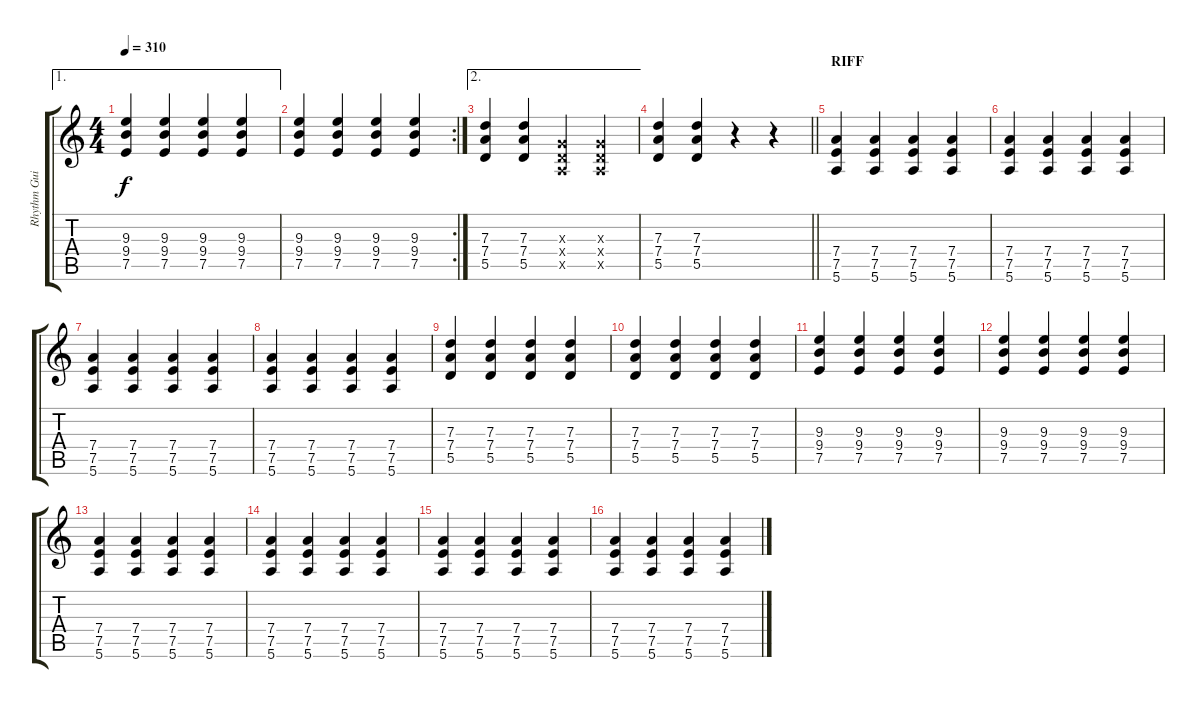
\track ("Rhythm Guitar" "Rhythm Gui") {instrument overdrivenguitar}
\staff {score tabs}
\tuning (E4 B3 G3 D3 A2 E2) {hide}
\ae 1
\ts (4 4)
\tempo 310
\clef g2
\ks c
(9.3 9.4 7.5).4{dy f} (9.3 9.4 7.5).4 (9.3 9.4 7.5).4 (9.3 9.4 7.5).4 |
\rc 2
(9.3 9.4 7.5).4 (9.3 9.4 7.5).4 (9.3 9.4 7.5).4 (9.3 9.4 7.5).4 |
\ae 2
(7.3 7.4 5.5).4 (7.3 7.4 5.5).4 (0.3{x} 0.4{x} 0.5{x}).4 (0.3{x} 0.4{x} 0.5{x}).4 |
\barLineRight lightlight
(7.3 7.4 5.5).4 (7.3 7.4 5.5).4 r.4 r.4 |
\section ("" "RIFF")
(7.4 7.5 5.6).4 (7.4 7.5 5.6).4 (7.4 7.5 5.6).4 (7.4 7.5 5.6).4 |
(7.4 7.5 5.6).4 (7.4 7.5 5.6).4 (7.4 7.5 5.6).4 (7.4 7.5 5.6).4 |
(7.4 7.5 5.6).4 (7.4 7.5 5.6).4 (7.4 7.5 5.6).4 (7.4 7.5 5.6).4 |
(7.4 7.5 5.6).4 (7.4 7.5 5.6).4 (7.4 7.5 5.6).4 (7.4 7.5 5.6).4 |
(7.3 7.4 5.5).4 (7.3 7.4 5.5).4 (7.3 7.4 5.5).4 (7.3 7.4 5.5).4 |
(7.3 7.4 5.5).4 (7.3 7.4 5.5).4 (7.3 7.4 5.5).4 (7.3 7.4 5.5).4 |
(9.3 9.4 7.5).4 (9.3 9.4 7.5).4 (9.3 9.4 7.5).4 (9.3 9.4 7.5).4 |
(9.3 9.4 7.5).4 (9.3 9.4 7.5).4 (9.3 9.4 7.5).4 (9.3 9.4 7.5).4 |
(7.4 7.5 5.6).4 (7.4 7.5 5.6).4 (7.4 7.5 5.6).4 (7.4 7.5 5.6).4 |
(7.4 7.5 5.6).4 (7.4 7.5 5.6).4 (7.4 7.5 5.6).4 (7.4 7.5 5.6).4 |
(7.4 7.5 5.6).4 (7.4 7.5 5.6).4 (7.4 7.5 5.6).4 (7.4 7.5 5.6).4 |
(7.4 7.5 5.6).4 (7.4 7.5 5.6).4 (7.4 7.5 5.6).4 (7.4 7.5 5.6).4
